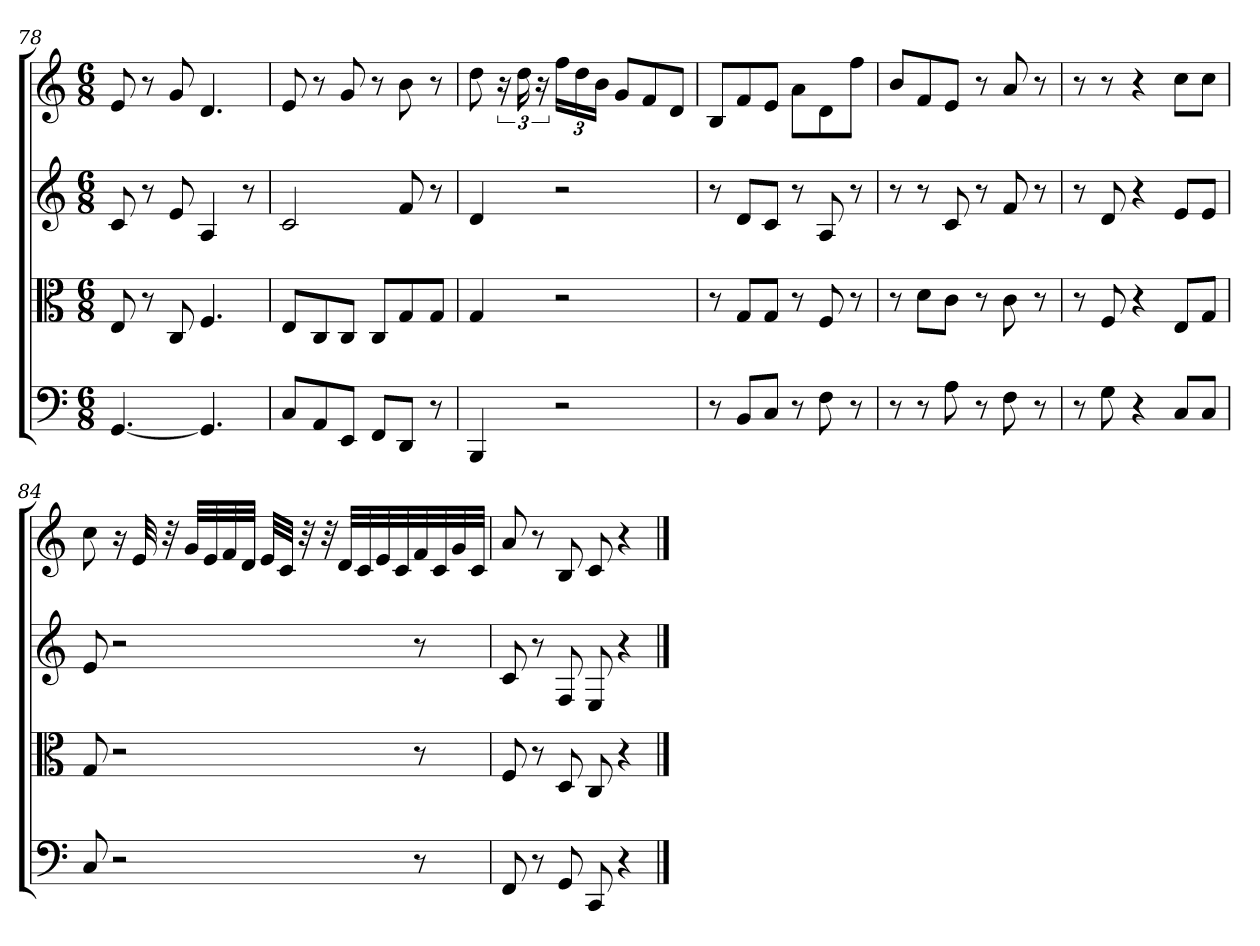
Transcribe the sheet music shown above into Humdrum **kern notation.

**kern	**kern	**kern	**kern
*part4	*part3	*part2	*part1
*staff4	*staff3	*staff2	*staff1
*clefF4	*clefC3	*clefG2	*clefG2
*k[]	*k[]	*k[]	*k[]
*C:	*C:	*C:	*C:
*M6/8	*M6/8	*M6/8	*M6/8
=78	=78	=78	=78
[4.GG	8E	8c	8e
.	8r	8r	8r
.	8C	8e	8g
4.GG]	4.F	4A	4.d
.	.	8r	.
=79	=79	=79	=79
8C/L	8E/L	2c	8e
8AA/	8C/	.	8r
8EE/J	8C/J	.	8g
8FF/L	8C/L	.	8r
8DD/J	8G/	8f	8b
8r	8G/J	8r	8r
=80	=80	=80	=80
4BBB	4G	4d	8dd
.	.	.	24r
.	.	.	24dd
.	.	.	24r
2r	2r	2r	24ff\LL
.	.	.	24dd\
.	.	.	24b\JJ
.	.	.	8g/L
.	.	.	8f/
.	.	.	8d/J
=81	=81	=81	=81
8r	8r	8r	8B/L
8BB/L	8G/L	8d/L	8f/
8C/J	8G/J	8c/J	8e/J
8r	8r	8r	8a\L
8F	8F	8A	8d\
8r	8r	8r	8ff\J
=82	=82	=82	=82
8r	8r	8r	8b/L
8r	8d\L	8r	8f/
8A	8c\J	8c	8e/J
8r	8r	8r	8r
8F	8c	8f	8a
8r	8r	8r	8r
=83	=83	=83	=83
8r	8r	8r	8r
8G	8F	8d	8r
4r	4r	4r	4r
8C/L	8E/L	8e/L	8cc\L
8C/J	8G/J	8e/J	8cc\J
=84	=84	=84	=84
8C	8G	8e	8cc
2r	2r	2r	16r
.	.	.	32e
.	.	.	32r
.	.	.	32g/LLL
.	.	.	32e/
.	.	.	32f/
.	.	.	32d/JJJ
.	.	.	32e/LLL
.	.	.	32c/JJJ
.	.	.	32r
.	.	.	32r
.	.	.	32d/LLL
.	.	.	32c/
.	.	.	32e/
.	.	.	32c/
8r	8r	8r	32f/
.	.	.	32c/
.	.	.	32g/
.	.	.	32c/JJJ
=85	=85	=85	=85
8FF	8F	8c	8a
8r	8r	8r	8r
8GG	8D	8F	8B
8CC	8C	8E	8c
4r	4r	4r	4r
==	==	==	==
*-	*-	*-	*-
